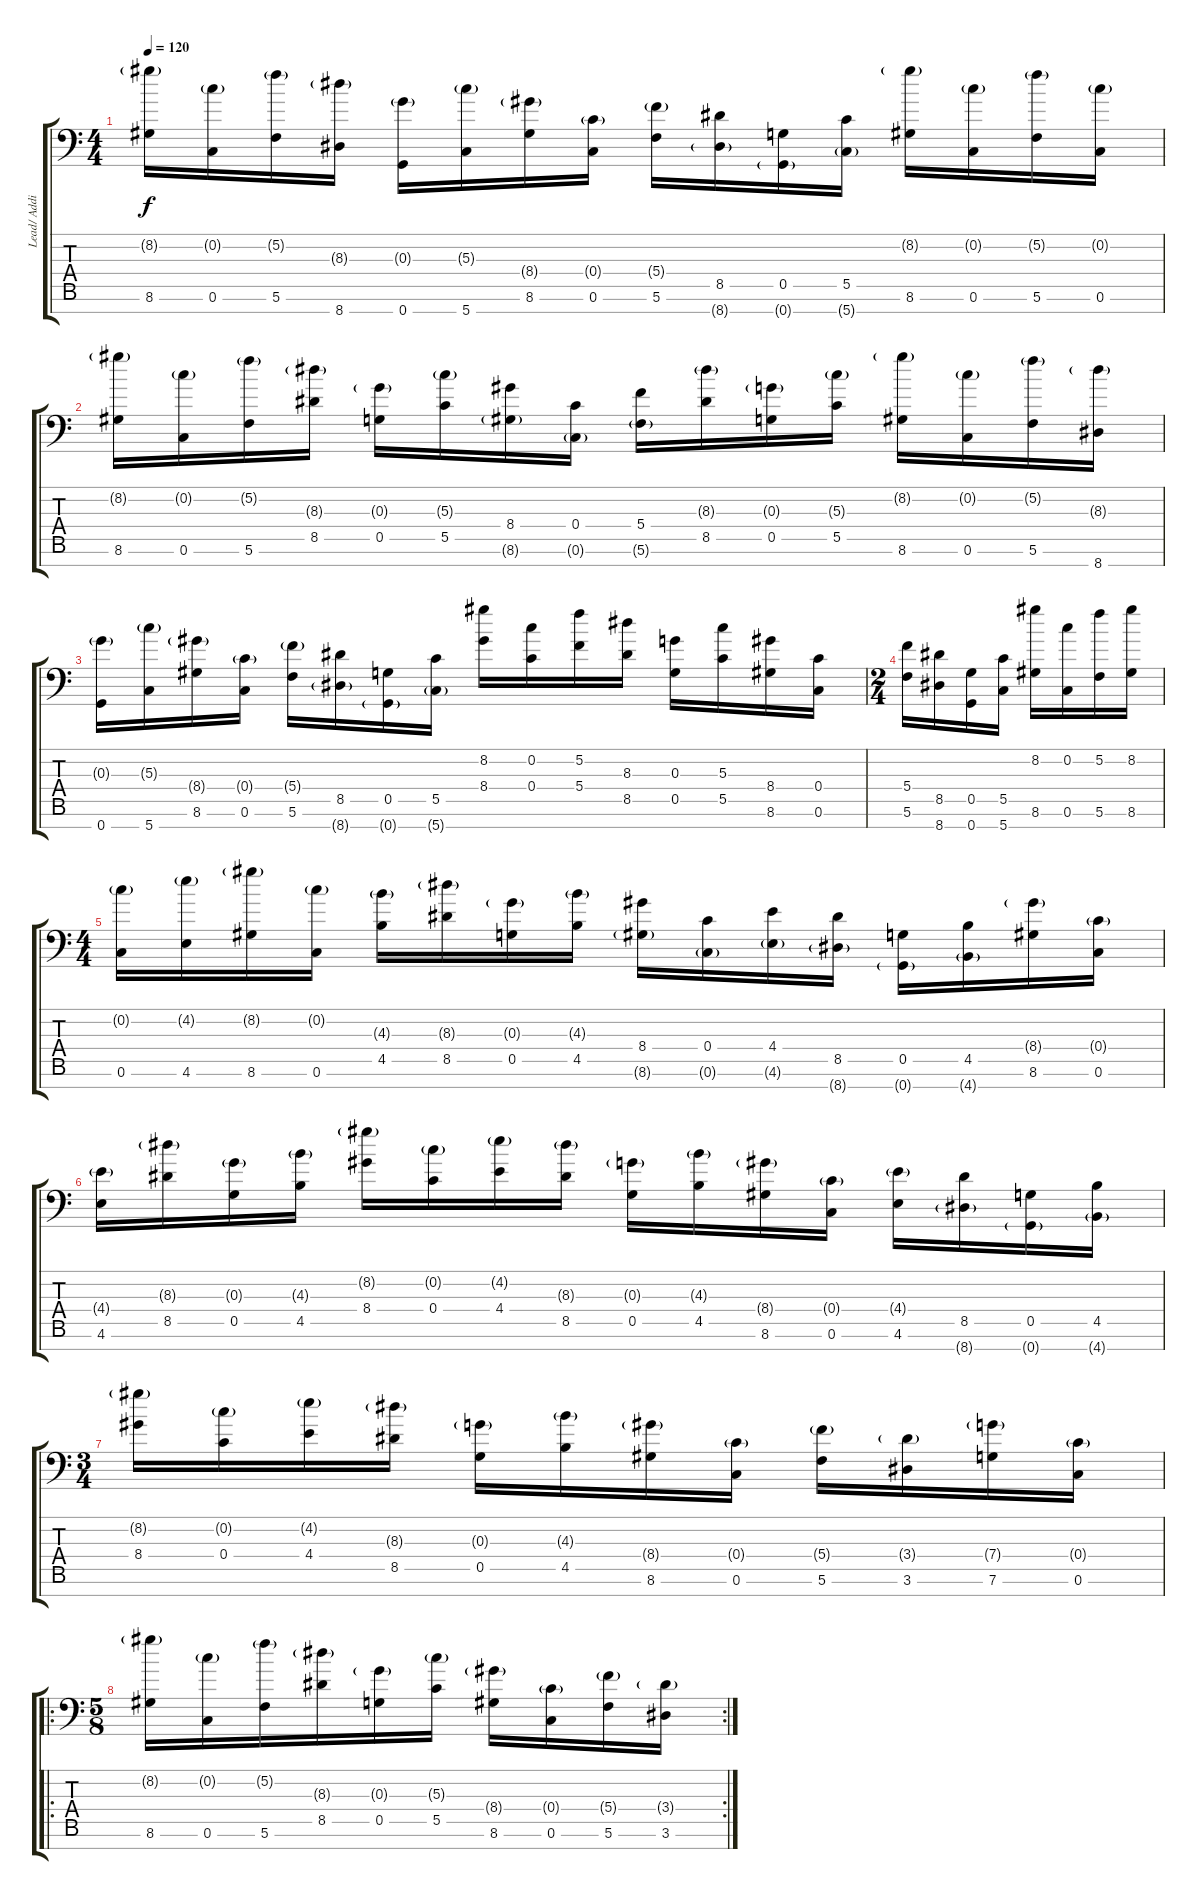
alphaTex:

\track ("Lead/ Additional" "Lead/ Addi") {instrument overdrivenguitar}
\staff {score tabs}
\tuning (E4 C4 G3 C3 G2 C2 G1) {hide}
\ts (4 4)
\tempo 120
\clef f4
\ks c
(8.2{g} 8.6).16{dy f} (0.2{g} 0.6).16 (5.2{g} 5.6).16 (8.3{g} 8.7).16 (0.3{g} 0.7).16 (5.3{g} 5.7).16 (8.4{g} 8.6).16 (0.4{g} 0.6).16 (5.4{g} 5.6).16 (8.5 8.7{g}).16 (0.5 0.7{g}).16 (5.5 5.7{g}).16 (8.2{g} 8.6).16 (0.2{g} 0.6).16 (5.2{g} 5.6).16 (0.2{g} 0.6).16 |
(8.2{g} 8.6).16 (0.2{g} 0.6).16 (5.2{g} 5.6).16 (8.3{g} 8.5).16 (0.3{g} 0.5).16 (5.3{g} 5.5).16 (8.4 8.6{g}).16 (0.4 0.6{g}).16 (5.4 5.6{g}).16 (8.3{g} 8.5).16 (0.3{g} 0.5).16 (5.3{g} 5.5).16 (8.2{g} 8.6).16 (0.2{g} 0.6).16 (5.2{g} 5.6).16 (8.3{g} 8.7).16 |
(0.3{g} 0.7).16 (5.3{g} 5.7).16 (8.4{g} 8.6).16 (0.4{g} 0.6).16 (5.4{g} 5.6).16 (8.5 8.7{g}).16 (0.5 0.7{g}).16 (5.5 5.7{g}).16 (8.2 8.4).16 (0.2 0.4).16 (5.2 5.4).16 (8.3 8.5).16 (0.3 0.5).16 (5.3 5.5).16 (8.4 8.6).16 (0.4 0.6).16 |
\ts (2 4)
(5.4 5.6).16 (8.5 8.7).16 (0.5 0.7).16 (5.5 5.7).16 (8.2 8.6).16 (0.2 0.6).16 (5.2 5.6).16 (8.2 8.6).16 |
\ts (4 4)
(0.2{g} 0.6).16 (4.2{g} 4.6).16 (8.2{g} 8.6).16 (0.2{g} 0.6).16 (4.3{g} 4.5).16 (8.3{g} 8.5).16 (0.3{g} 0.5).16 (4.3{g} 4.5).16 (8.4 8.6{g}).16 (0.4 0.6{g}).16 (4.4 4.6{g}).16 (8.5 8.7{g}).16 (0.5 0.7{g}).16 (4.5 4.7{g}).16 (8.4{g} 8.6).16 (0.4{g} 0.6).16 |
(4.4{g} 4.6).16 (8.3{g} 8.5).16 (0.3{g} 0.5).16 (4.3{g} 4.5).16 (8.2{g} 8.4).16 (0.2{g} 0.4).16 (4.2{g} 4.4).16 (8.3{g} 8.5).16 (0.3{g} 0.5).16 (4.3{g} 4.5).16 (8.4{g} 8.6).16 (0.4{g} 0.6).16 (4.4{g} 4.6).16 (8.5 8.7{g}).16 (0.5 0.7{g}).16 (4.5 4.7{g}).16 |
\ts (3 4)
(8.2{g} 8.4).16 (0.2{g} 0.4).16 (4.2{g} 4.4).16 (8.3{g} 8.5).16 (0.3{g} 0.5).16 (4.3{g} 4.5).16 (8.4{g} 8.6).16 (0.4{g} 0.6).16 (5.4{g} 5.6).16 (3.4{g} 3.6).16 (7.4{g} 7.6).16 (0.4{g} 0.6).16 |
\ro
\rc 2
\ts (5 8)
(8.2{g} 8.6).16 (0.2{g} 0.6).16 (5.2{g} 5.6).16 (8.3{g} 8.5).16 (0.3{g} 0.5).16 (5.3{g} 5.5).16 (8.4{g} 8.6).16 (0.4{g} 0.6).16 (5.4{g} 5.6).16 (3.4{g} 3.6).16
